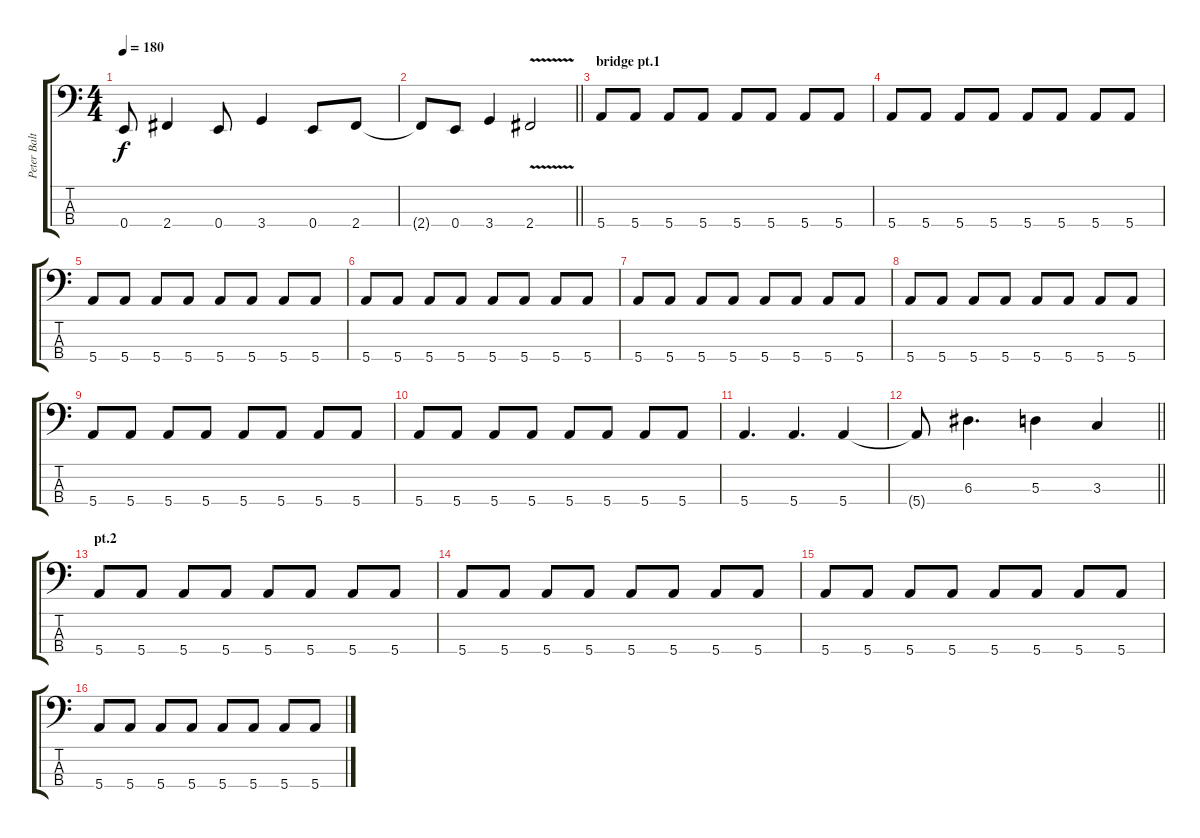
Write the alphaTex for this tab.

\track ("Peter Baltes" "Peter Balt") {instrument electricbasspick}
\staff {score tabs}
\tuning (G2 D2 A1 E1) {hide}
\ts (4 4)
\tempo 180
\clef f4
\ks c
0.4.8{dy f} 2.4.4 0.4.8 3.4.4 0.4.8 2.4.8 |
\barLineRight lightlight
2.4{t}.8 0.4.8 3.4.4 2.4{v}.2 |
\section ("" "bridge pt.1")
5.4.8 5.4.8 5.4.8 5.4.8 5.4.8 5.4.8 5.4.8 5.4.8 |
5.4.8 5.4.8 5.4.8 5.4.8 5.4.8 5.4.8 5.4.8 5.4.8 |
5.4.8 5.4.8 5.4.8 5.4.8 5.4.8 5.4.8 5.4.8 5.4.8 |
5.4.8 5.4.8 5.4.8 5.4.8 5.4.8 5.4.8 5.4.8 5.4.8 |
5.4.8 5.4.8 5.4.8 5.4.8 5.4.8 5.4.8 5.4.8 5.4.8 |
5.4.8 5.4.8 5.4.8 5.4.8 5.4.8 5.4.8 5.4.8 5.4.8 |
5.4.8 5.4.8 5.4.8 5.4.8 5.4.8 5.4.8 5.4.8 5.4.8 |
5.4.8 5.4.8 5.4.8 5.4.8 5.4.8 5.4.8 5.4.8 5.4.8 |
5.4.4{d} 5.4.4{d} 5.4.4 |
\barLineRight lightlight
5.4{t}.8 6.3.4{d} 5.3.4 3.3.4 |
\section ("" "pt.2")
5.4.8 5.4.8 5.4.8 5.4.8 5.4.8 5.4.8 5.4.8 5.4.8 |
5.4.8 5.4.8 5.4.8 5.4.8 5.4.8 5.4.8 5.4.8 5.4.8 |
5.4.8 5.4.8 5.4.8 5.4.8 5.4.8 5.4.8 5.4.8 5.4.8 |
5.4.8 5.4.8 5.4.8 5.4.8 5.4.8 5.4.8 5.4.8 5.4.8
